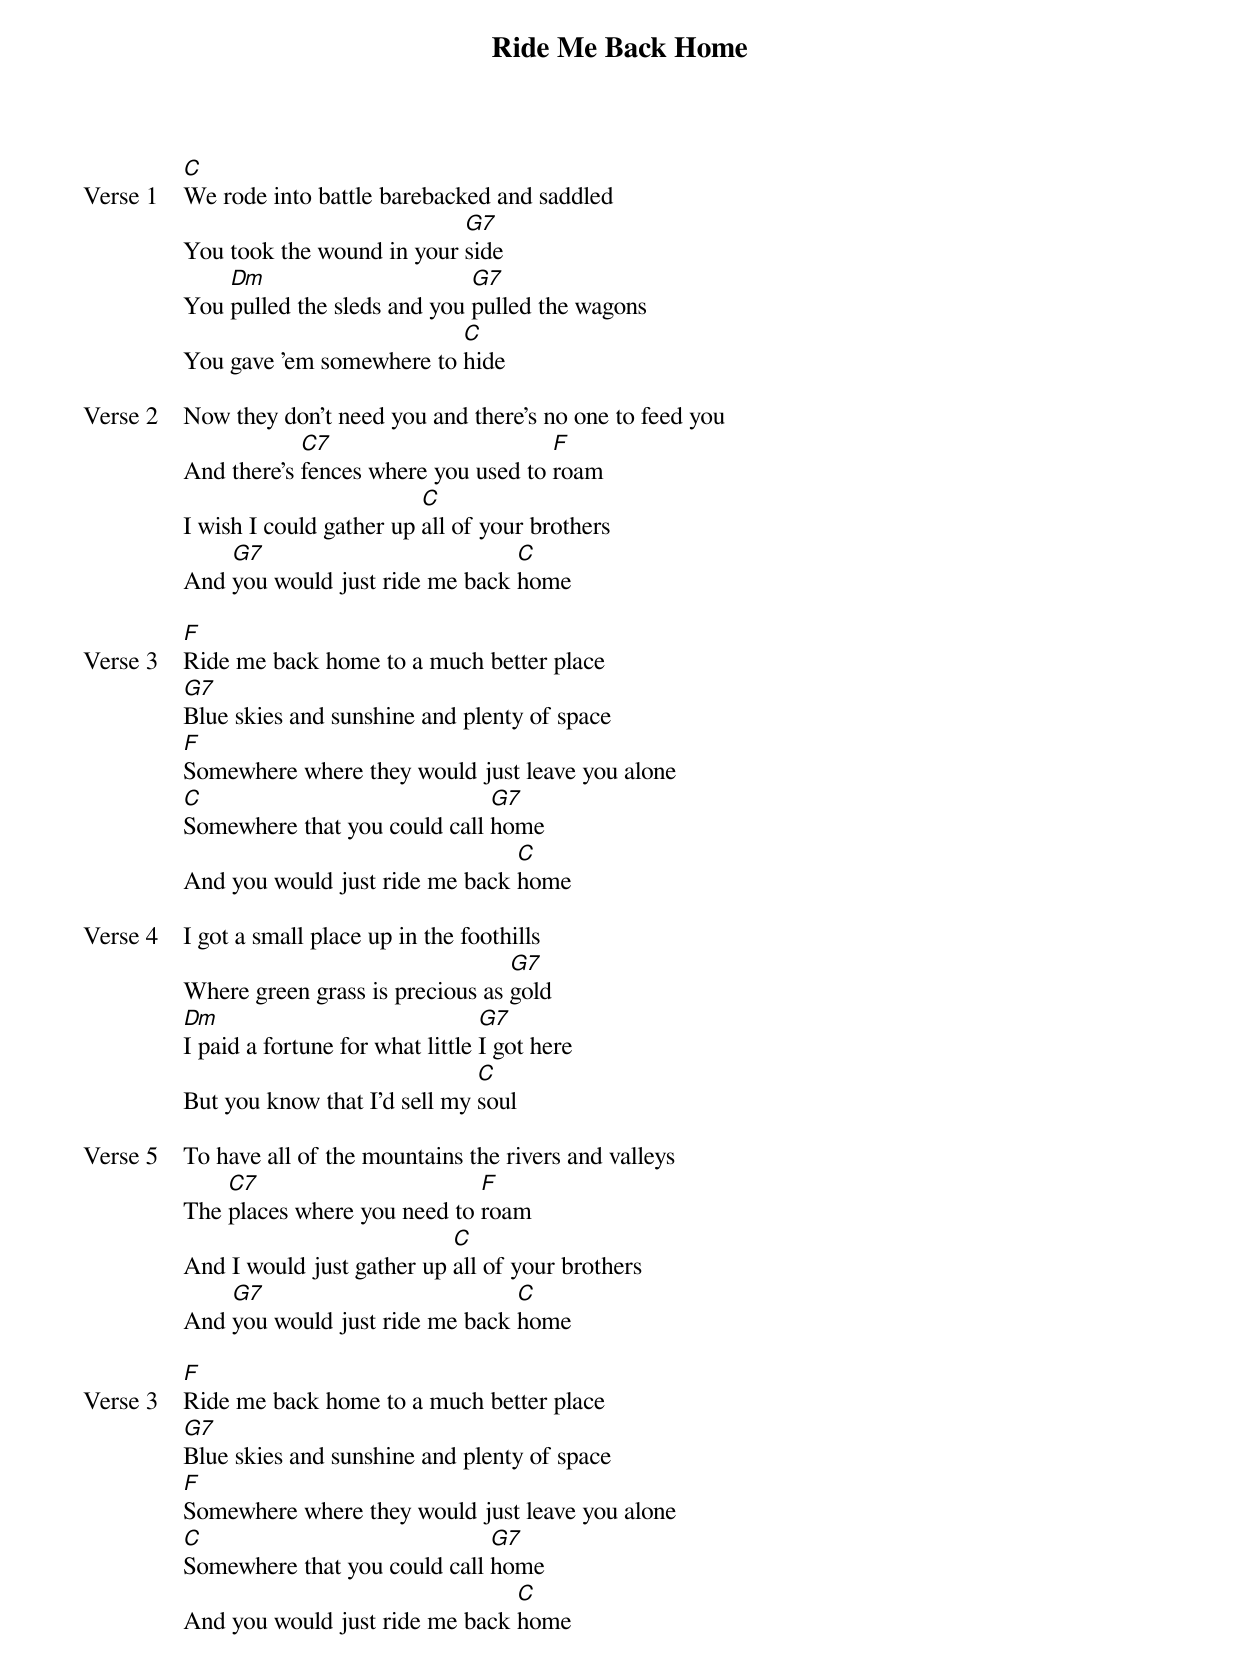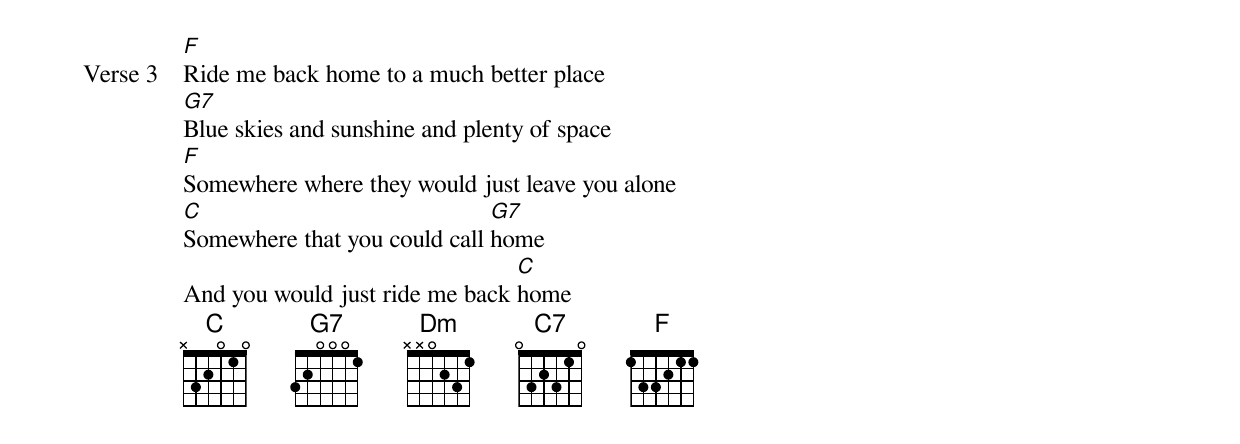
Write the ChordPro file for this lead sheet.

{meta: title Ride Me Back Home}
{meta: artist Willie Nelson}
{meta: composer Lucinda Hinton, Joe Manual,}

{start_of_verse: Verse 1}
[C]We rode into battle barebacked and saddled
You took the wound in your [G7]side
You [Dm]pulled the sleds and you [G7]pulled the wagons
You gave 'em somewhere to [C]hide
{end_of_verse}

{start_of_verse: Verse 2}
Now they don't need you and there's no one to feed you
And there's [C7]fences where you used to [F]roam
I wish I could gather up [C]all of your brothers
And [G7]you would just ride me back [C]home
{end_of_verse}

{start_of_verse: Verse 3}
[F]Ride me back home to a much better place
[G7]Blue skies and sunshine and plenty of space
[F]Somewhere where they would just leave you alone
[C]Somewhere that you could call [G7]home
And you would just ride me back [C]home
{end_of_verse}

{start_of_verse: Verse 4}
I got a small place up in the foothills
Where green grass is precious as [G7]gold
[Dm]I paid a fortune for what little [G7]I got here
But you know that I'd sell my [C]soul
{end_of_verse}

{start_of_verse: Verse 5}
To have all of the mountains the rivers and valleys
The [C7]places where you need to [F]roam
And I would just gather up [C]all of your brothers
And [G7]you would just ride me back [C]home
{end_of_verse}

{start_of_verse: Verse 3}
[F]Ride me back home to a much better place
[G7]Blue skies and sunshine and plenty of space
[F]Somewhere where they would just leave you alone
[C]Somewhere that you could call [G7]home
And you would just ride me back [C]home
{end_of_verse}

{start_of_verse: Verse 3}
[F]Ride me back home to a much better place
[G7]Blue skies and sunshine and plenty of space
[F]Somewhere where they would just leave you alone
[C]Somewhere that you could call [G7]home
And you would just ride me back [C]home
{end_of_verse}
